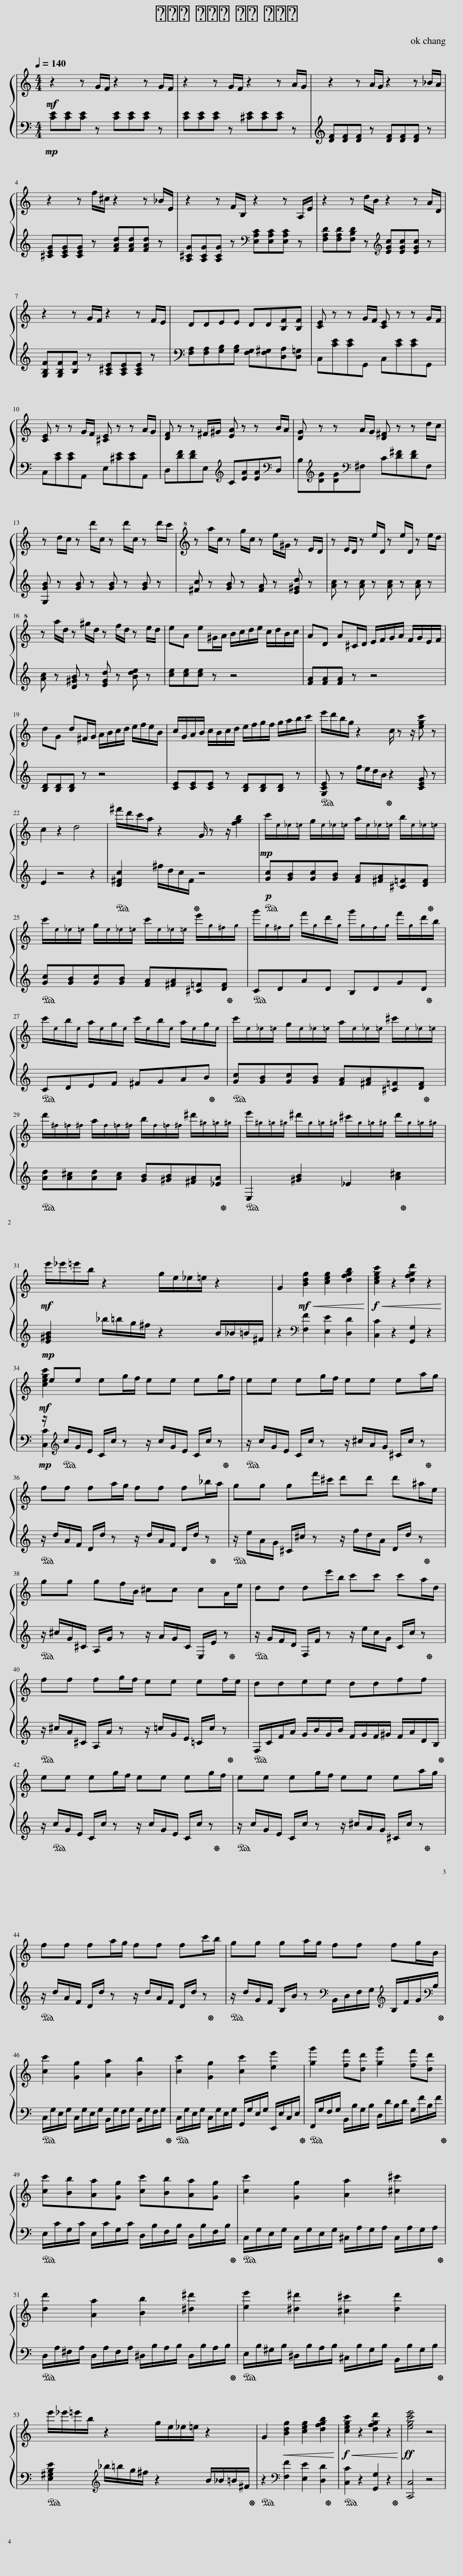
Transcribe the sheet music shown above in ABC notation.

X:1
%%score { ( 1 2 ) ( 3 4 ) }
L:1/8
Q:1/4=140
M:4/4
I:linebreak $
K:C
V:1 treble
V:2 treble
V:3 bass
V:4 bass
V:1
!mf! z2 z G/F/ z2 z G/F/ | z2 z G/F/ z2 z A/G/ | z2 z A/G/ z2 z _B/A/ |$ z2 z f/^c/ z2 z _B/E/ | z2 z F/B,/ z2 z A,/E/ | %5
 z2 z d/B/ z2 z A/D/ |$ z2 z G/F/ z2 z F/E/ | DDEE DD[B,F][B,F] | [CE] z z G/F/ [CE] z z G/F/ |$ [CE] z z G/F/ [^CE] z z A/G/ | %10
 [DF] z z ^F/^G/ [EA] z z B/A/ | [DG] z z A/G/ [D^F] z z d/c/ |$ z d/c/ z d'/c/ z d'/c/ z d'/c'/ | z a'/c'/ z g'/c'/ z e'/^g/ z e/d/ | z e/d/ z e'/d/ z e'/d/ z e'/d'/ |$ %15
 z a'/d'/ z ^g'/d'/ z f'/d'/ z e'/d'/ | e'a e'^g/a/ b/c'/d'/e'/ c'/d'/b/c'/ | ad a^c/d/ e/f/g/a/ f/g/e/f/ |$ dG d^F/G/ A/B/c/d/ e/f/e/B/ | c/G/A/B/ c/B/c/d/ e/f/g/f/ g/a/b/c'/ | %20
 e'/d'/b/g/ z2 c/ z z/ [egc'] z |$ c2 z2 d4 | ^f'/d'/c'/a/ z2 G/ z z/ [fgb]2 |!mp! !>!c'/e/_e/=e/ !>!g/e/_e/=e/ !>!a/e/_e/=e/ !>!b/e/_e/=e/ |$ !>!c'/e/_e/=e/ !>!g/e/_e/=e/ !>!c'/e/_e/=e/ !>!e'/g/^f/g/ | %25
 !>!g'/g/^f/g/ !>!f'/g/!>!d'/g/ !>!g'/g/f/g/ !>!f'/g/!>!d'/!>!b/ |$ !>!c'/e/!>!b/e/ !>!a/e/!>!g/e/ !>!c'/e/!>!b/e/ !>!a/e/!>!g/e/ | !>!c'/e/_e/=e/ !>!g/e/_e/=e/ !>!a/e/_e/=e/ !>!^c'/e/_e/=e/ |$ !>!d'/^f/=f/^f/ !>!a/f/=f/^f/ !>!b/f/=f/^f/ !>!^d'/^g/=g/^g/ | !>!e'/^g/=g/^g/ !>!^d'/g/=g/^g/ !>!^c'/g/=g/^g/ !>!d'/g/=g/^g/ |$ %30
!mf! e'/_e'/=e'/b/ z2 g/e/_e/=e/ z2 | G2!mf!!<(! [Bdg]2 [ceg]2 [dfgb]2!<)! |!f!!<(! [cegc']2 z2 [dfgd']2 z2!<)! |$!mf! ee eg/f/ ee eg/f/ | ee eg/f/ ee ea/g/ |$ %35
 ff fa/g/ ff f_b/a/ | gg gf'/^c'/ d'd' d'^a/e/ |$ gg gf/B/ ^cc cA/e/ | dd de'/b/ c'c' c'a/d/ |$ ff fg/f/ ee ef/e/ | %40
 ddee ddff |$ ee eg/f/ ee eg/f/ | ee eg/f/ ee ea/g/ |$ ff fa/g/ ff fc'/b/ | gg ga/g/ ff fg/B/ |$ %45
 [cc']2 [Gg]2 [Aa]2 [Bb]2 | [cc']2 [Gg]2 [cc']2 [ee']2 | [gg']2 [ff'][dd'] [gg']2 [ff'][dd'] |$ [cc'][Bb][Aa][Gg] [cc'][Bb][Aa][Gg] | [cc']2 [Gg]2 [Aa]2 [^c^c']2 |$ %50
 [dd']2 [Aa]2 [Bb]2 [^d^d']2 | [ee']2 [^d^d']2 [^c^c']2 [dd']2 |$ e'/_e'/=e'/b/ z2 g/e/_e/=e/ z2 | G2!<(! [Bdg]2 [ceg]2 [dfgb]2!<)! |!f!!<(! [cegc']2 z2 [dfgd']2 z2!<)! | %55
!ff! [egc'e']4 z4 | %56
V:2
 x8 | x8 | x8 |$ x8 | x8 | %5
 x8 |$ x8 | x8 | x8 |$ x8 | %10
 x8 | x8 |$ x8 | x8 | x8 |$ %15
 x8 | x8 | x8 |$ x8 | x8 | %20
 x8 |$ x8 | x8 | x8 |$ x8 | %25
 x8 |$ x8 | x8 |$ x8 | x8 |$ %30
 x8 | x8 | x8 |$ [cegc']2 x6 | x8 |$ %35
 x8 | x8 |$ x8 | x8 |$ x8 | %40
 x8 |$ x8 | x8 |$ x8 | x8 |$ %45
 x8 | x8 | x8 |$ x8 | x8 |$ %50
 x8 | x8 |$ x8 | x8 | x8 | %55
 x8 | %56
V:3
!mp! [CE][CE][CE] z [CE][CE][CE] z | [CE][CE][CE] z [^CE][CE][CE] z | [DF][DF][DF] z [DF][DF][DF] z |$ [^CEG][CEG][CEG] z [FAd][FAd][FAd] z | [A,^CG][A,CG][A,CG] z[K:bass] [E,A,C][E,A,C][E,A,C] z | %5
 [F,A,D][F,A,D][F,B,D] z[K:treble] [EGc][EGc][EGc] z |$ [G,B,F][G,B,F][B,F] z [A,^CE][A,CE][A,CE] z | [F,A,][F,A,][G,B,][G,B,] [F,G,][F,^G,][D,A,][D,=G,] | C,[CE][CE]G,, C,[CE][CE]G,, |$ C,[CE][CE]A,, E,[^CE][CE]A,, | %10
 D,[DF][DF]E,[K:treble] C[EA][EA][K:bass]D, | B,[K:treble][DG][DG][K:bass]^F, C[D^F][DF]F, |$ [G,GB] z [GB] z [GB] z [GB] z | [^Fc] z [GB] z [FA] z [E^Gd] z | [Ac] z [Ac] z [Ac] z [Ac] z |$ %15
 [Ac] z [D^GB] z [EGd] z [Bde] z | [ce][ce][ce] z z4 | [FA][FA][FA] z z4 |$ [B,D][B,D][B,D] z z4 | [CE][CE][CE] z [B,D][B,D][B,D] z | %20
!ped! [G,CE] z f/e/d/B/!ped-up! z2 [CEG] z |$ E2 z4 z2 |!ped! [D^Fc]2 ^f/d/c/F/!ped-up! z4 |!p!!ped! [Gc][GB][Gc][GB] [FA][^FA][^C=F][DF]!ped-up! |$!ped! [Gc][GB][Gc][GB] [FA][^FA][^C=F][DF]!ped-up! | %25
!ped! CDAD B,DGD!ped-up! |$!ped! CDEF ^FGAB!ped-up! |!ped! [Gc][GB][Gc][GB] [FA][^FA][^C=F][DF]!ped-up! |$!ped! [Ad][A^c][Ad][Ac] [GB][^GB][^FA][_EA]!ped-up! |!ped! E,2 [^GB]2 _E2 [A^c]2!ped-up! |$ %30
!mp! [E^GB]2 _b/=b/g/^f/ z2 B/_B/=B/^F/ | z2[K:bass]!mf! [F,F]2 [E,E]2 [D,D]2 |!f! [C,C]2 z2 [G,,G,]2 z2 |$!mp! z/[K:treble]!ped! c/G/E/ C/c/ z z/ c/G/E/ C/c/ z!ped-up! |!ped! z/ c/G/E/ C/c/ z z/ ^c/A/G/ ^C/c/ z!ped-up! |$ %35
!ped! z/ d/A/F/ D/d/ z z/ d/A/F/ D/d/ z!ped-up! |!ped! z/ e/A/G/ ^C/^c/ z z/ f/d/A/ D/d/ z!ped-up! |$!ped! z/ ^c/G/^C/ A,/G/ z z/ A/G/C/ E,/E/ z!ped-up! |!ped! z/ G/F/D/ F,/F/ z z/ e/c/G/ C/c/ z!ped-up! |$!ped! z/ ^c/A/^C/ A,/A/ z z/ =c/G/E/ =C/c/ z!ped-up! | %40
!ped! F,/C/F/A/ G/B/G/B/ F/G/F/^G/ F/A/D/B,/!ped-up! |$ z/!ped! c/G/E/ C/c/ z z/ c/G/E/ C/c/ z!ped-up! |!ped! z/ c/G/E/ C/c/ z z/ ^c/A/G/ ^C/c/ z!ped-up! |$!ped! z/ d/A/F/ D/d/ z z/ d/A/F/ D/d/ z!ped-up! |!ped! z/ d/G/F/ B,/B/ z[K:bass] B,,/D,/F,/G,/[K:treble] B,/F/G/[K:bass]B,/!ped-up! |$ %45
!ped! C,/G,/E,/G,/ C,/G,/E,/G,/ B,,/G,/F,/G,/ B,,/G,/F,/G,/!ped-up! |!ped! C,/G,/E,/G,/ C,/G,/E,/G,/ G,,/G,/E,/G,/ E,,/E,/C,/E,/!ped-up! |!ped! F,,/G,/F,/G,/ B,,/B,/G,/B,/ D,/D/B,/D/ G,/F/B,/F/!ped-up! |$!ped! E,/C/G,/C/ E,/C/G,/C/ D,/B,/F,/B,/ D,/B,/F,/B,/!ped-up! |!ped! C,/G,/E,/G,/ C,/G,/E,/G,/ ^C,/A,/G,/A,/ C,/A,/G,/A,/!ped-up! |$ %50
!ped! D,/A,/^F,/A,/ D,/A,/F,/A,/ ^D,/B,/A,/B,/ D,/B,/A,/B,/!ped-up! |!ped! E,/B,/^G,/B,/ ^D,/B,/A,/B,/ ^C,/B,/G,/B,/ B,,/B,/G,/B,/!ped-up! |$!ped! [E,^G,B,E]2[K:treble] _b/=b/g/^f/ z2 B/_B/=B/^F/!ped-up! |!ped! z2[K:bass] [F,F]2 [E,E]2 [D,D]2!ped-up! |!ped! [C,C]2 z2 [G,,G,]2 z2!ped-up! | %55
 [C,,C,]4 z4 | %56
V:4
 x8 | x8 | x8 |$ x8 | x4[K:bass] x4 | %5
 x4[K:treble] x4 |$ x8 | x8 | x8 |$ x8 | %10
 x4[K:treble] x3[K:bass] x | x[K:treble] x2[K:bass] x5 |$ x8 | x8 | x8 |$ %15
 x8 | x8 | x8 |$ x8 | x8 | %20
 x8 |$ x8 | x8 | x8 |$ x8 | %25
 x8 |$ x8 | x8 |$ x8 | x8 |$ %30
 x8 | x2[K:bass] x6 | x8 |$ [C,C]2[K:treble] x6 | x8 |$ %35
 x8 | x8 |$ x8 | x8 |$ x8 | %40
 x8 |$ x8 | x8 |$ x8 | x4[K:bass] x2[K:treble] x3/2[K:bass] x/ |$ %45
 x8 | x8 | x8 |$ x8 | x8 |$ %50
 x8 | x8 |$ x2[K:treble] x6 | x2[K:bass] x6 | x8 | %55
 x8 | %56
